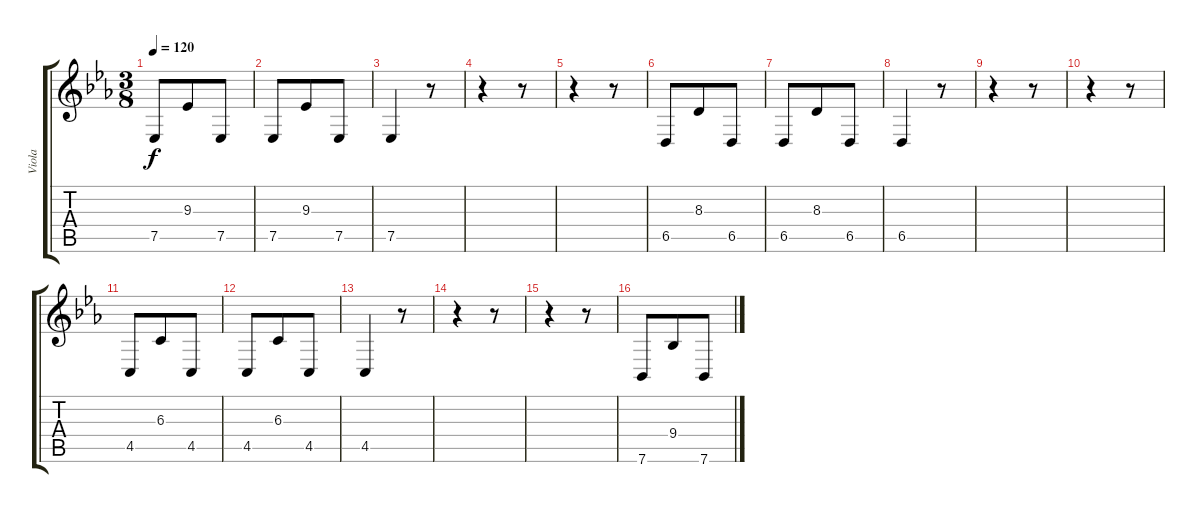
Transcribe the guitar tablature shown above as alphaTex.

\track ("Viola" "Viola") {instrument viola}
\staff {score tabs}
\tuning (Eb4 Bb3 Gb3 Db3 Ab2 Eb2) {hide}
\ts (3 8)
\tempo 120
\clef g2
\ks eb
7.5.8{dy f instrument viola} 9.3.8 7.5.8 |
7.5.8 9.3.8 7.5.8 |
7.5.4 r.8 |
r.4 r.8 |
r.4 r.8 |
6.5.8 8.3.8 6.5.8 |
6.5.8 8.3.8 6.5.8 |
6.5.4 r.8 |
r.4 r.8 |
r.4 r.8 |
4.5.8 6.3.8 4.5.8 |
4.5.8 6.3.8 4.5.8 |
4.5.4 r.8 |
r.4 r.8 |
r.4 r.8 |
7.6.8 9.4.8 7.6.8
